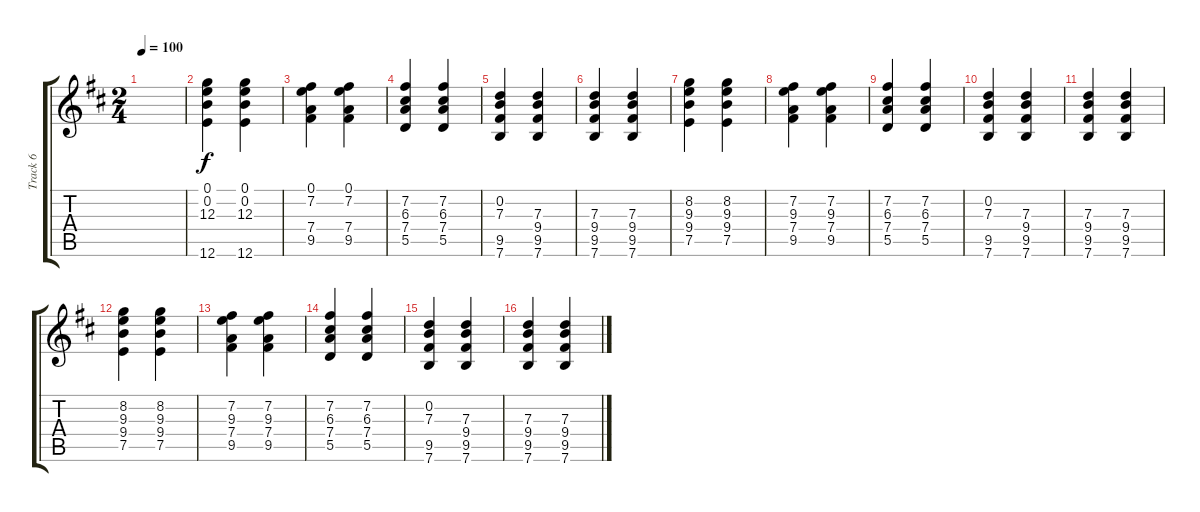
\track ("Track 6" "Track 6") {instrument acousticguitarnylon}
\staff {score tabs}
\tuning (E4 B3 G3 D3 A2 E2) {hide}
\ts (2 4)
\tempo 100
\clef g2
\ks d
|
(0.1 0.2 12.3 12.6).4 (0.1 0.2 12.3 12.6).4 |
(0.1 7.2 7.4 9.5).4 (0.1 7.2 7.4 9.5).4 |
(7.2 6.3 7.4 5.5).4 (7.2 6.3 7.4 5.5).4 |
(0.2 7.3 9.5 7.6).4 (7.3 9.4 9.5 7.6).4 |
(7.3 9.4 9.5 7.6).4 (7.3 9.4 9.5 7.6).4 |
(8.2 9.3 9.4 7.5).4 (8.2 9.3 9.4 7.5).4 |
(7.2 9.3 7.4 9.5).4 (7.2 9.3 7.4 9.5).4 |
(7.2 6.3 7.4 5.5).4 (7.2 6.3 7.4 5.5).4 |
(0.2 7.3 9.5 7.6).4 (7.3 9.4 9.5 7.6).4 |
(7.3 9.4 9.5 7.6).4 (7.3 9.4 9.5 7.6).4 |
(8.2 9.3 9.4 7.5).4 (8.2 9.3 9.4 7.5).4 |
(7.2 9.3 7.4 9.5).4 (7.2 9.3 7.4 9.5).4 |
(7.2 6.3 7.4 5.5).4 (7.2 6.3 7.4 5.5).4 |
(0.2 7.3 9.5 7.6).4 (7.3 9.4 9.5 7.6).4 |
(7.3 9.4 9.5 7.6).4 (7.3 9.4 9.5 7.6).4
